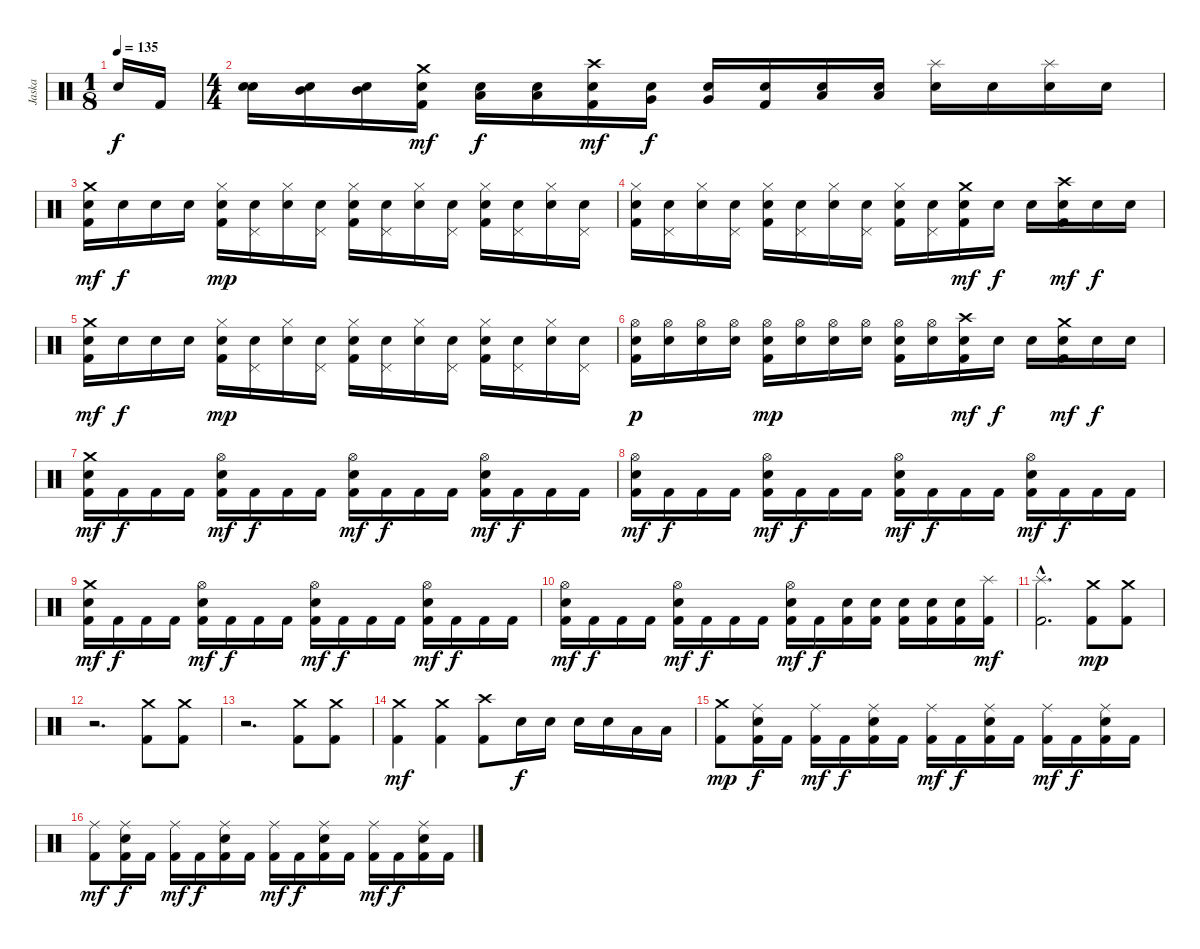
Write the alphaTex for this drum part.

\track ("Jaska" "Jaska") {instrument percussion}
\staff {score}
\articulation defaults
\ts (1 8)
\tempo 135
\clef neutral
\ks c "Snare (hit)"{x}.16{dy f} "Kick (hit) 2".16
|
\ts (4 4)
("Snare (hit)"{x} "Electric Snare (hit)").16 ("Snare (hit)"{x} "Mid Tom (hit)").16 ("Snare (hit)"{x} "Mid Tom (hit)").16 ("Snare (hit)"{x} "Crash medium (hit)" "Kick (hit) 2").16{dy mf} ("Snare (hit)"{x} "Low Tom (hit)").16{dy f} ("Snare (hit)"{x} "Low Tom (hit)").16 ("Snare (hit)"{x} "Crash high (hit)" "Kick (hit) 2").16{dy mf} ("Snare (hit)"{x} "Very Low Tom (hit)").16{dy f} ("Snare (hit)"{x} "Very Low Tom (hit)").16 ("Snare (hit)"{x} "Kick (hit) 2").16 ("Snare (hit)"{x} "Low Floor Tom (hit)").16 ("Snare (hit)"{x} "Low Floor Tom (hit)").16 ("Snare (hit)"{x} "Splash (hit)").16 "Snare (hit)"{x}.16 ("Snare (hit)"{x} "Splash (hit)").16 "Snare (hit)"{x}.16 |
("Snare (hit)"{x} "Crash medium (hit)" "Kick (hit) 2").16{dy mf} "Snare (hit)"{x}.16{dy f} "Snare (hit)"{x}.16 "Snare (hit)"{x}.16 ("Snare (hit)"{x} "Hi-Hat (closed)" "Kick (hit) 2").16{dy mp} ("Snare (hit)"{x} "Pedal Hi-Hat (hit)").16 ("Snare (hit)"{x} "Hi-Hat (closed)").16 ("Snare (hit)"{x} "Pedal Hi-Hat (hit)").16 ("Snare (hit)"{x} "Hi-Hat (closed)" "Kick (hit) 2").16 ("Snare (hit)"{x} "Pedal Hi-Hat (hit)").16 ("Snare (hit)"{x} "Hi-Hat (closed)").16 ("Snare (hit)"{x} "Pedal Hi-Hat (hit)").16 ("Snare (hit)"{x} "Hi-Hat (closed)" "Kick (hit) 2").16 ("Snare (hit)"{x} "Pedal Hi-Hat (hit)").16 ("Snare (hit)"{x} "Hi-Hat (closed)").16 ("Snare (hit)"{x} "Pedal Hi-Hat (hit)").16 |
("Snare (hit)"{x} "Hi-Hat (closed)" "Kick (hit) 2").16 ("Snare (hit)"{x} "Pedal Hi-Hat (hit)").16 ("Snare (hit)"{x} "Hi-Hat (closed)").16 ("Snare (hit)"{x} "Pedal Hi-Hat (hit)").16 ("Snare (hit)"{x} "Hi-Hat (closed)" "Kick (hit) 2").16 ("Snare (hit)"{x} "Pedal Hi-Hat (hit)").16 ("Snare (hit)"{x} "Hi-Hat (closed)").16 ("Snare (hit)"{x} "Pedal Hi-Hat (hit)").16 ("Snare (hit)"{x} "Hi-Hat (closed)" "Kick (hit) 2").16 ("Snare (hit)"{x} "Pedal Hi-Hat (hit)").16 ("Snare (hit)"{x} "Crash medium (hit)" "Kick (hit) 2").16{dy mf} "Snare (hit)"{x}.16{dy f} "Snare (hit)"{x}.16 ("Snare (hit)"{x} "Crash high (hit)" "Kick (hit) 2").16{dy mf} "Snare (hit)"{x}.16{dy f} "Snare (hit)"{x}.16 |
("Snare (hit)"{x} "Crash medium (hit)" "Kick (hit) 2").16{dy mf} "Snare (hit)"{x}.16{dy f} "Snare (hit)"{x}.16 "Snare (hit)"{x}.16 ("Snare (hit)"{x} "Hi-Hat (closed)" "Kick (hit) 2").16{dy mp} ("Snare (hit)"{x} "Pedal Hi-Hat (hit)").16 ("Snare (hit)"{x} "Hi-Hat (closed)").16 ("Snare (hit)"{x} "Pedal Hi-Hat (hit)").16 ("Snare (hit)"{x} "Hi-Hat (closed)" "Kick (hit) 2").16 ("Snare (hit)"{x} "Pedal Hi-Hat (hit)").16 ("Snare (hit)"{x} "Hi-Hat (closed)").16 ("Snare (hit)"{x} "Pedal Hi-Hat (hit)").16 ("Snare (hit)"{x} "Hi-Hat (closed)" "Kick (hit) 2").16 ("Snare (hit)"{x} "Pedal Hi-Hat (hit)").16 ("Snare (hit)"{x} "Hi-Hat (closed)").16 ("Snare (hit)"{x} "Pedal Hi-Hat (hit)").16 |
("Snare (hit)"{x} "Hi-Hat (open)" "Kick (hit) 2").16{dy p} ("Snare (hit)"{x} "Hi-Hat (open)").16 ("Snare (hit)"{x} "Hi-Hat (open)").16 ("Snare (hit)"{x} "Hi-Hat (open)").16 ("Snare (hit)"{x} "Hi-Hat (open)" "Kick (hit) 2").16{dy mp} ("Snare (hit)"{x} "Hi-Hat (open)").16 ("Snare (hit)"{x} "Hi-Hat (open)").16 ("Snare (hit)"{x} "Hi-Hat (open)").16 ("Snare (hit)"{x} "Hi-Hat (open)" "Kick (hit) 2").16 ("Snare (hit)"{x} "Hi-Hat (open)").16 ("Snare (hit)"{x} "Crash high (hit)" "Kick (hit) 2").16{dy mf} "Snare (hit)"{x}.16{dy f} "Snare (hit)"{x}.16 ("Snare (hit)"{x} "Crash medium (hit)" "Kick (hit) 2").16{dy mf} "Snare (hit)"{x}.16{dy f} "Snare (hit)"{x}.16 |
("Crash medium (hit)" "Electric Snare (hit)" "Kick (hit) 2").16{dy mf} "Kick (hit) 2".16{dy f} "Kick (hit) 2".16 "Kick (hit) 2".16 ("Hi-Hat (open)" "Electric Snare (hit)" "Kick (hit) 2").16{dy mf} "Kick (hit) 2".16{dy f} "Kick (hit) 2".16 "Kick (hit) 2".16 ("Hi-Hat (open)" "Electric Snare (hit)" "Kick (hit) 2").16{dy mf} "Kick (hit) 2".16{dy f} "Kick (hit) 2".16 "Kick (hit) 2".16 ("Hi-Hat (open)" "Electric Snare (hit)" "Kick (hit) 2").16{dy mf} "Kick (hit) 2".16{dy f} "Kick (hit) 2".16 "Kick (hit) 2".16 |
("Hi-Hat (open)" "Electric Snare (hit)" "Kick (hit) 2").16{dy mf} "Kick (hit) 2".16{dy f} "Kick (hit) 2".16 "Kick (hit) 2".16 ("Hi-Hat (open)" "Electric Snare (hit)" "Kick (hit) 2").16{dy mf} "Kick (hit) 2".16{dy f} "Kick (hit) 2".16 "Kick (hit) 2".16 ("Hi-Hat (open)" "Electric Snare (hit)" "Kick (hit) 2").16{dy mf} "Kick (hit) 2".16{dy f} "Kick (hit) 2".16 "Kick (hit) 2".16 ("Hi-Hat (open)" "Electric Snare (hit)" "Kick (hit) 2").16{dy mf} "Kick (hit) 2".16{dy f} "Kick (hit) 2".16 "Kick (hit) 2".16 |
("Crash medium (hit)" "Electric Snare (hit)" "Kick (hit) 2").16{dy mf} "Kick (hit) 2".16{dy f} "Kick (hit) 2".16 "Kick (hit) 2".16 ("Hi-Hat (open)" "Electric Snare (hit)" "Kick (hit) 2").16{dy mf} "Kick (hit) 2".16{dy f} "Kick (hit) 2".16 "Kick (hit) 2".16 ("Hi-Hat (open)" "Electric Snare (hit)" "Kick (hit) 2").16{dy mf} "Kick (hit) 2".16{dy f} "Kick (hit) 2".16 "Kick (hit) 2".16 ("Hi-Hat (open)" "Electric Snare (hit)" "Kick (hit) 2").16{dy mf} "Kick (hit) 2".16{dy f} "Kick (hit) 2".16 "Kick (hit) 2".16 |
("Hi-Hat (open)" "Electric Snare (hit)" "Kick (hit) 2").16{dy mf} "Kick (hit) 2".16{dy f} "Kick (hit) 2".16 "Kick (hit) 2".16 ("Hi-Hat (open)" "Electric Snare (hit)" "Kick (hit) 2").16{dy mf} "Kick (hit) 2".16{dy f} "Kick (hit) 2".16 "Kick (hit) 2".16 ("Hi-Hat (open)" "Electric Snare (hit)" "Kick (hit) 2").16{dy mf} "Kick (hit) 2".16{dy f} ("Electric Snare (hit)" "Kick (hit) 2").16 ("Electric Snare (hit)" "Kick (hit) 2").16 ("Electric Snare (hit)" "Kick (hit) 2").16 ("Electric Snare (hit)" "Kick (hit) 2").16 ("Electric Snare (hit)" "Kick (hit) 2").16 ("Splash (hit)" "Kick (hit) 2").16{dy mf} |
("Splash (hit)"{hac} "Kick (hit) 2"{hac}).2{d} ("Crash medium (hit)" "Kick (hit) 2").8{dy mp} ("Crash medium (hit)" "Kick (hit) 2").8 |
r.2{d} ("Crash medium (hit)" "Kick (hit) 2").8 ("Crash medium (hit)" "Kick (hit) 2").8 |
r.2{d} ("Crash medium (hit)" "Kick (hit) 2").8 ("Crash medium (hit)" "Kick (hit) 2").8 |
("Crash medium (hit)" "Kick (hit) 2").4{dy mf} ("Crash medium (hit)" "Kick (hit) 2").4 ("Crash high (hit)" "Kick (hit) 2").8 "Electric Snare (hit)".16{dy f} "Electric Snare (hit)".16 "Electric Snare (hit)".16 "Electric Snare (hit)".16 "Low Tom (hit)".16 "Low Tom (hit)".16 |
("Crash medium (hit)" "Kick (hit) 2").8{dy mp} ("Ride (middle)" "Electric Snare (hit)" "Kick (hit) 2").16{dy f} "Kick (hit) 2".16 ("Ride (middle)" "Kick (hit) 2").16{dy mf} "Kick (hit) 2".16{dy f} ("Ride (middle)" "Electric Snare (hit)" "Kick (hit) 2").16 "Kick (hit) 2".16 ("Ride (middle)" "Kick (hit) 2").16{dy mf} "Kick (hit) 2".16{dy f} ("Ride (middle)" "Electric Snare (hit)" "Kick (hit) 2").16 "Kick (hit) 2".16 ("Ride (middle)" "Kick (hit) 2").16{dy mf} "Kick (hit) 2".16{dy f} ("Ride (middle)" "Electric Snare (hit)" "Kick (hit) 2").16 "Kick (hit) 2".16 |
("Ride (middle)" "Kick (hit) 2").8{dy mf} ("Ride (middle)" "Electric Snare (hit)" "Kick (hit) 2").16{dy f} "Kick (hit) 2".16 ("Ride (middle)" "Kick (hit) 2").16{dy mf} "Kick (hit) 2".16{dy f} ("Ride (middle)" "Electric Snare (hit)" "Kick (hit) 2").16 "Kick (hit) 2".16 ("Ride (middle)" "Kick (hit) 2").16{dy mf} "Kick (hit) 2".16{dy f} ("Ride (middle)" "Electric Snare (hit)" "Kick (hit) 2").16 "Kick (hit) 2".16 ("Ride (middle)" "Kick (hit) 2").16{dy mf} "Kick (hit) 2".16{dy f} ("Ride (middle)" "Electric Snare (hit)" "Kick (hit) 2").16 "Kick (hit) 2".16
